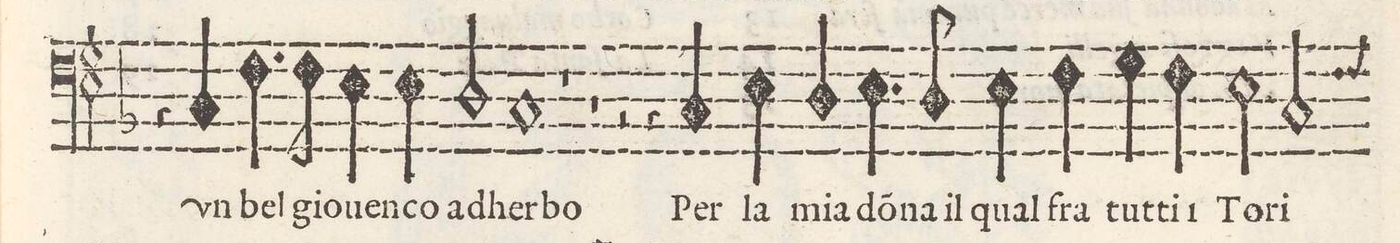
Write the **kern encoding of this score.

**kern	**text
*I"BASSO	*
*clefF4	*
*k[b-]	*
*met(C)	*
*M4/4	*
1r	.
=64-	=64-
4r	.
4C/	un
4.F\	bel
8F\	gio-
=65-	=65-
4E\	-ven-
4E\	-co a-
2D/	-der-
=66-	=66-
1C	-bo
=67-	=67-
1r	.
=68-	=68-
1r	.
=69-	=69-
2r	.
4r	.
4C/	Per
=70-	=70-
4E\	la
4D/	mia
4.E\	dõ(n)-
8D/	-na il
=71-	=71-
4E\	qual
4F\	fra
4G\	tut-
4F\	-ti i
=72-	=72-
2E\	To-
2C/	-ri
=73-	=73-
*-	*-
